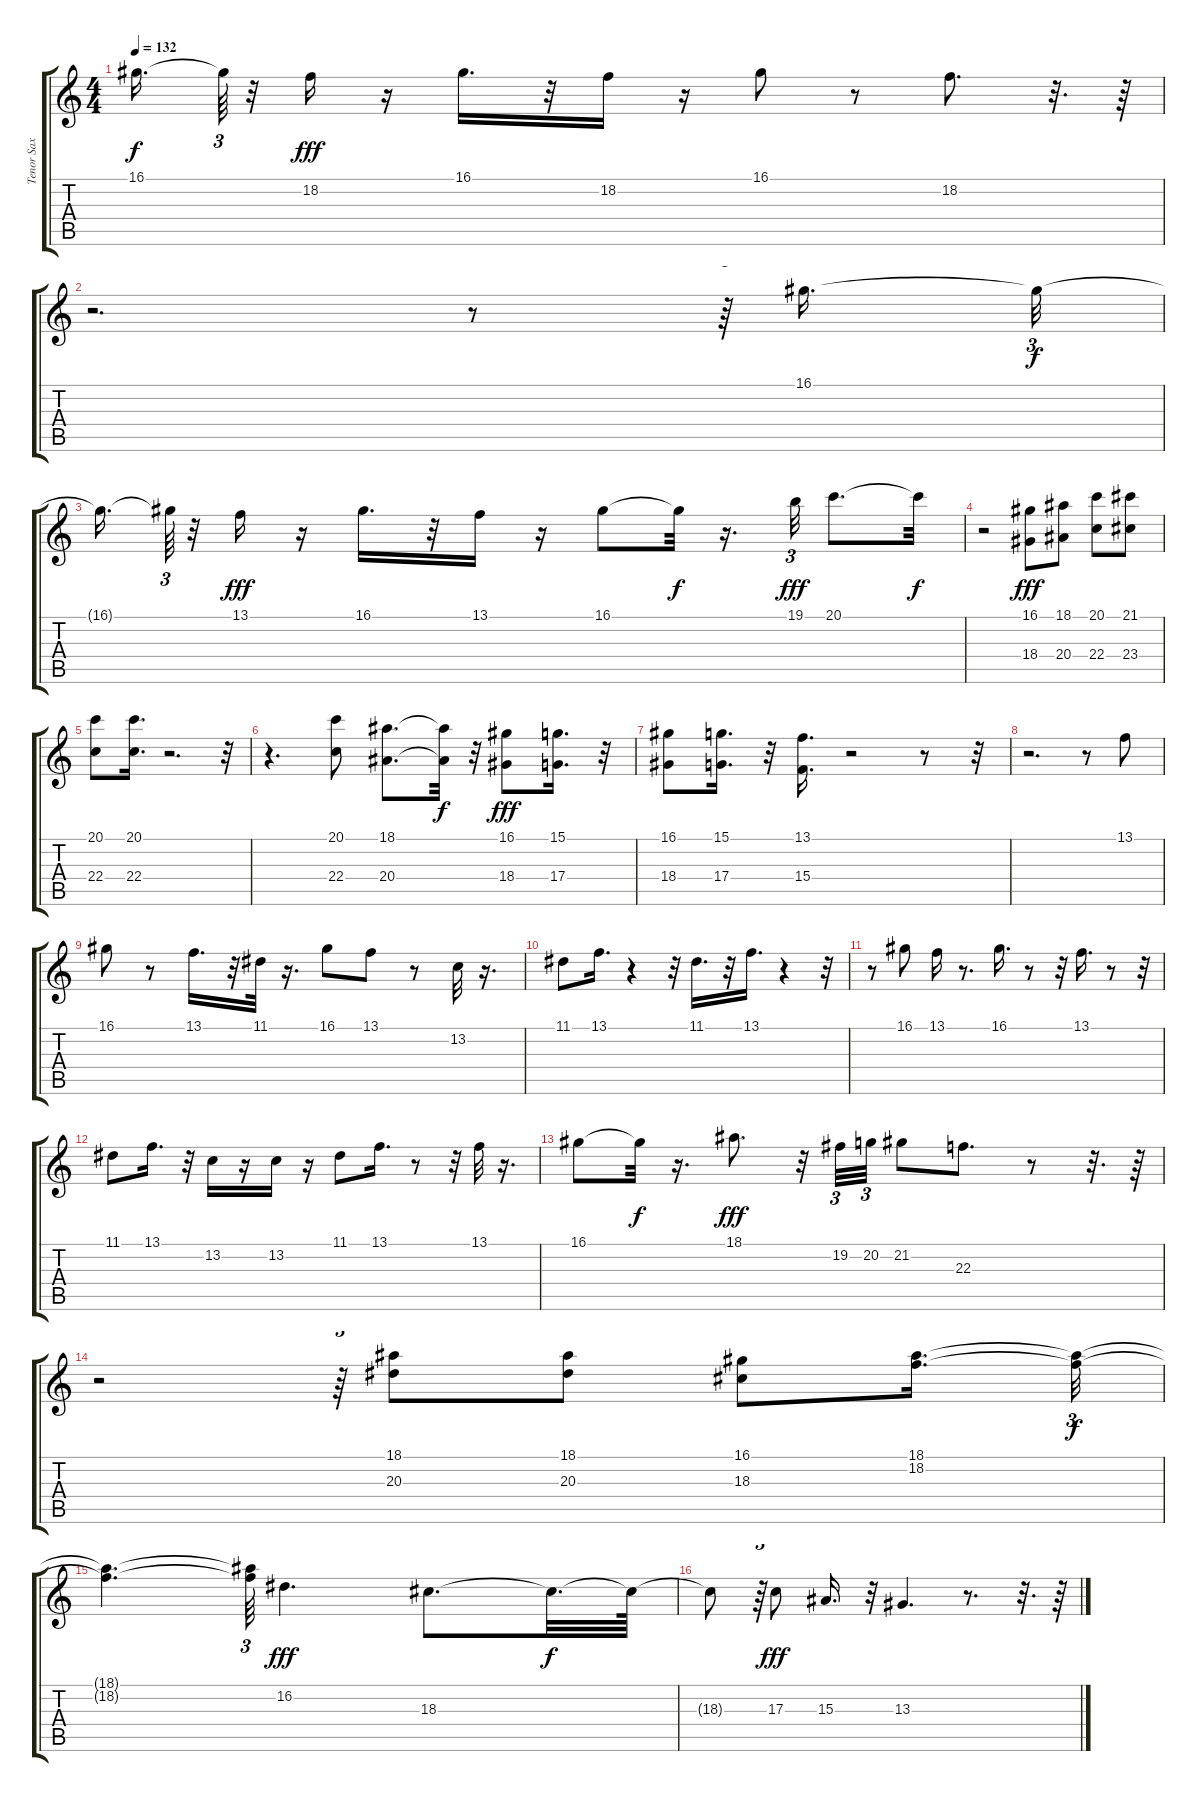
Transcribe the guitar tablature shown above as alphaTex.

\track ("Tenor Sax" "Tenor Sax") {instrument brasssection}
\staff {score tabs}
\tuning (E4 B3 G3 D3 A2 E2) {hide}
\ts (4 4)
\tempo 132
\clef g2
\ks c
16.1{t}.16{d dy f} 16.1{t}.64{tu (3 2)} r.32 18.2.16{dy fff} r.16 16.1.16{d} r.32 18.2.16 r.16 16.1.8 r.8 18.2.8{d} r.32{d} r.64 |
r.2{d} r.8 r.64{tu (3 2)} 16.1.16{d} 16.1{t}.32{tu (3 2) dy f} |
16.1{t}.16{d} 16.1{t}.64{tu (3 2)} r.32 13.1.16{dy fff} r.16 16.1.16{d} r.32 13.1.16 r.16 16.1.8 16.1{t}.32{dy f} r.16{d} 19.1.32{tu (3 2) dy fff} 20.1.8{d} 20.1{t}.32{dy f} |
r.2 (16.1 18.4).8{dy fff} (18.1 20.4).8 (20.1 22.4).8 (21.1 23.4).8 |
(20.1 22.4).8 (20.1 22.4).16{d} r.2{d} r.32 |
r.4{d} (20.1 22.4).8 (18.1 20.4).8{d} (18.1{t} 20.4{t}).32{dy f} r.32 (16.1 18.4).8{dy fff} (15.1 17.4).16{d} r.32 |
(16.1 18.4).8 (15.1 17.4).16{d} r.32 (13.1 15.4).16{d} r.2 r.8 r.32 |
r.2{d} r.8 13.1.8{instrument brasssection} |
16.1.8 r.8 13.1.16{d} r.32 11.1.32 r.16{d} 16.1.8 13.1.8 r.8 13.2.32 r.16{d} |
11.1.8 13.1.16{d} r.4 r.32 11.1.16{d} r.32 13.1.16{d} r.4 r.32 |
r.8 16.1.8 13.1.16 r.8{d} 16.1.16{d} r.8 r.32 13.1.16{d} r.8 r.32 |
11.1.8 13.1.16{d} r.32 13.2.16 r.16 13.2.16 r.16 11.1.8 13.1.16{d} r.8 r.32 13.1.32 r.16{d} |
16.1.8 16.1{t}.32{dy f} r.16{d} 18.1.8{d dy fff} r.32 19.2.32{tu (3 2)} 20.2.32{tu (3 2)} 21.2.8 22.3.8{d} r.8 r.32{d} r.64 |
r.2 r.64{tu (3 2)} (18.1 20.3).8 (18.1 20.3).8 (16.1 18.3).8 (18.1 18.2).16{d} (18.1{t} 18.2{t}).32{tu (3 2) dy f} |
(18.1{t} 18.2{t}).4{d} (18.1{t} 18.2{t}).64{tu (3 2)} 16.2.4{d dy fff} 18.3.8{d} 18.3{t}.32{d dy f} 18.3{t}.64 |
18.3{t}.8 r.64{tu (3 2)} 17.3.8{dy fff} 15.3.16{d} r.32 13.3.4{d} r.8{d} r.32{d} r.64
